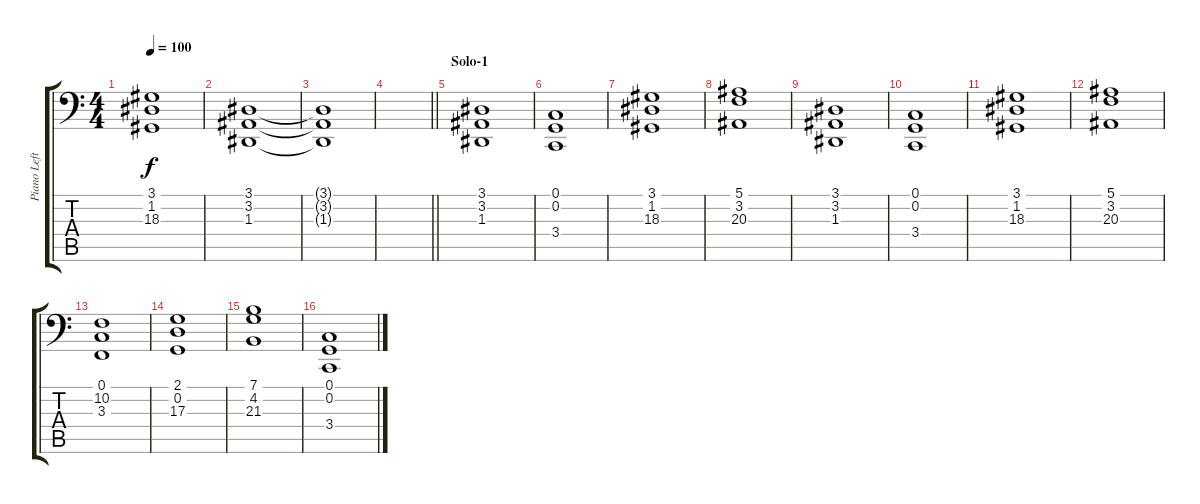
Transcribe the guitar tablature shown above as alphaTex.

\track ("Piano Left Hand" "Piano Left") {instrument acousticgrandpiano}
\staff {score tabs}
\tuning (C3 G2 D2 A1 E1 B0) {hide}
\ts (4 4)
\tempo 100
\clef f4
\ks c
(3.1 1.2 18.3).1{dy f} |
(3.1 3.2 1.3).1 |
(3.1{t} 3.2{t} 1.3{t}).1 |
\barLineRight lightlight
|
\section ("" "Solo-1")
(3.1 3.2 1.3).1 |
(0.1 0.2 3.4).1 |
(3.1 1.2 18.3).1 |
(5.1 3.2 20.3).1 |
(3.1 3.2 1.3).1 |
(0.1 0.2 3.4).1 |
(3.1 1.2 18.3).1 |
(5.1 3.2 20.3).1 |
(0.1 10.2 3.3).1 |
(2.1 0.2 17.3).1 |
(7.1 4.2 21.3).1 |
(0.1 0.2 3.4).1
